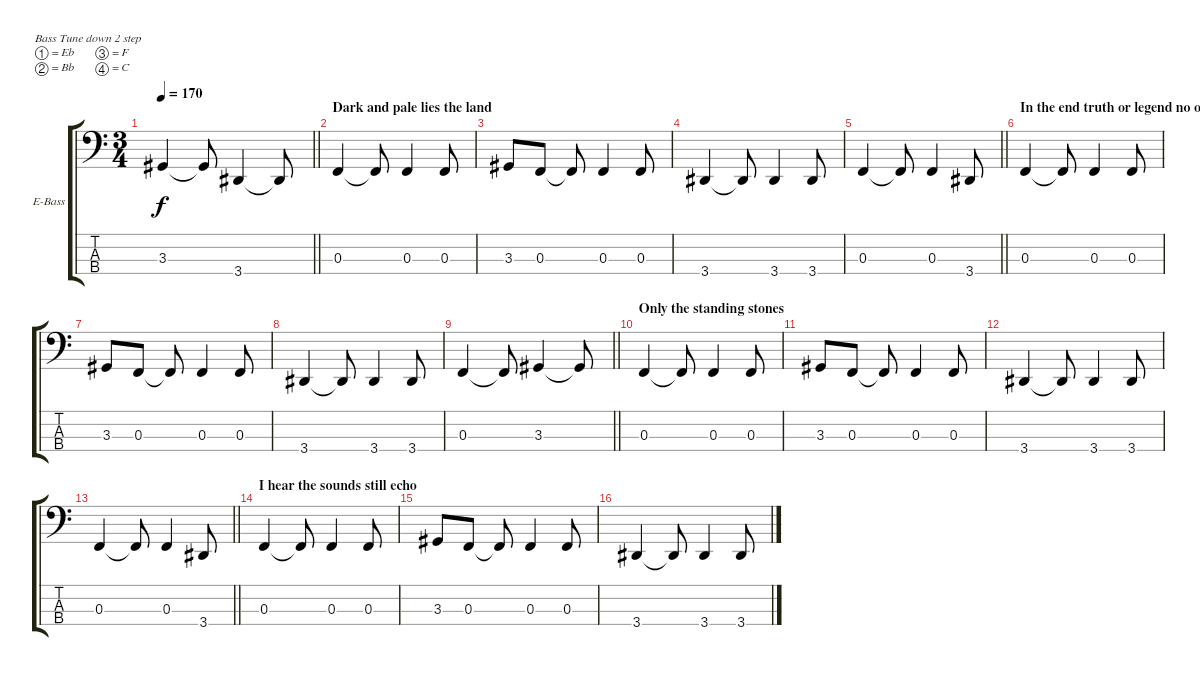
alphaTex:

\bracketExtendMode groupsimilarinstruments
\firstSystemTrackNameOrientation horizontal
\otherSystemsTrackNameOrientation horizontal
\track ("Bass" "E-Bass") {instrument electricbasspick}
\staff {score tabs}
\tuning (Eb2 Bb1 F1 C1)
\ts (3 4)
\tempo 170
\clef f4
\barLineRight lightlight
\ks c
3.3.4{dy f} 3.3{t}.8 3.4.4 3.4{t}.8 |
\section ("" "Dark and pale lies the land")
0.3.4 0.3{t}.8 0.3.4 0.3.8 |
3.3.8 0.3.8 0.3{t}.8 0.3.4 0.3.8 |
3.4.4 3.4{t}.8 3.4.4 3.4.8 |
\barLineRight lightlight
0.3.4 0.3{t}.8 0.3.4 3.4.8 |
\section ("" "In the end truth or legend no one knows")
0.3.4 0.3{t}.8 0.3.4 0.3.8 |
3.3.8 0.3.8 0.3{t}.8 0.3.4 0.3.8 |
3.4.4 3.4{t}.8 3.4.4 3.4.8 |
\barLineRight lightlight
0.3.4 0.3{t}.8 3.3.4 3.3{t}.8 |
\section ("" "Only the standing stones")
0.3.4 0.3{t}.8 0.3.4 0.3.8 |
3.3.8 0.3.8 0.3{t}.8 0.3.4 0.3.8 |
3.4.4 3.4{t}.8 3.4.4 3.4.8 |
\barLineRight lightlight
0.3.4 0.3{t}.8 0.3.4 3.4.8 |
\section ("" "I hear the sounds still echo")
0.3.4 0.3{t}.8 0.3.4 0.3.8 |
3.3.8 0.3.8 0.3{t}.8 0.3.4 0.3.8 |
3.4.4 3.4{t}.8 3.4.4 3.4.8
